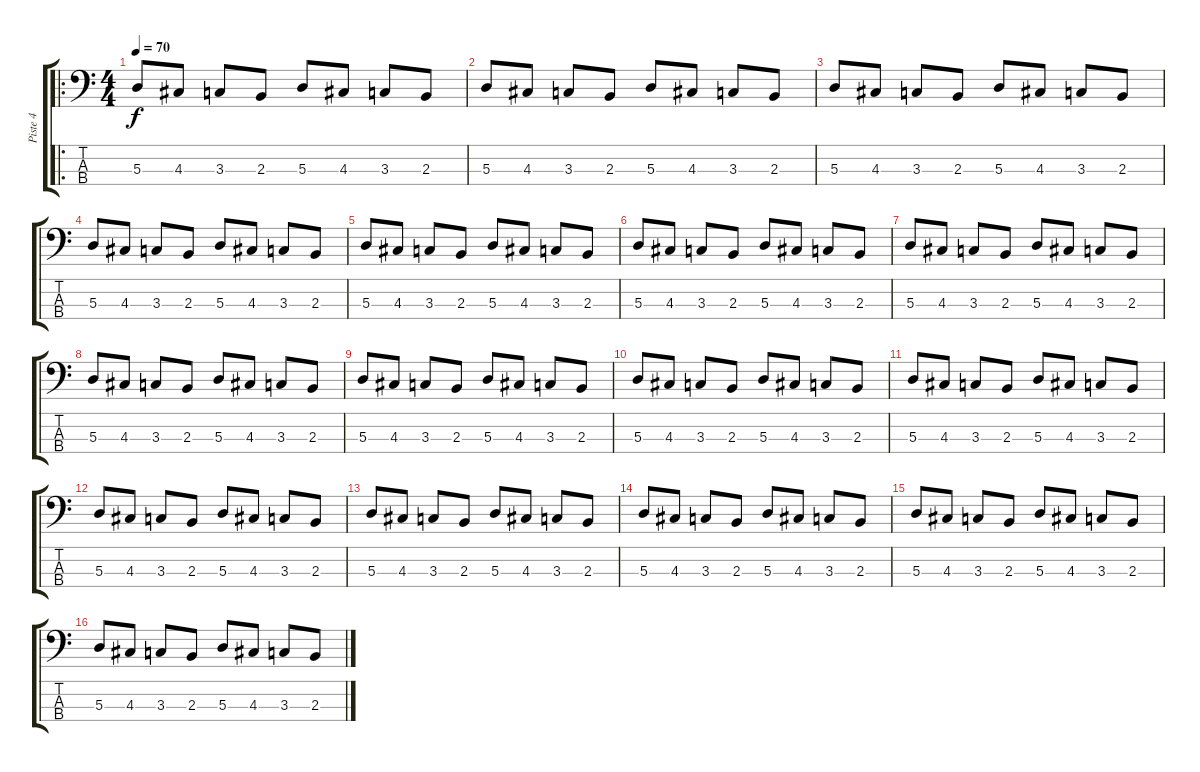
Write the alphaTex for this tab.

\track ("Piste 4" "Piste 4") {instrument electricbassfinger}
\staff {score tabs}
\tuning (G2 D2 A1 E1) {hide}
\ro
\ts (4 4)
\tempo 70
\clef f4
\ks c
5.3.8{dy f instrument electricbassfinger} 4.3.8 3.3.8 2.3.8 5.3.8 4.3.8 3.3.8 2.3.8 |
5.3.8 4.3.8 3.3.8 2.3.8 5.3.8 4.3.8 3.3.8 2.3.8 |
5.3.8 4.3.8 3.3.8 2.3.8 5.3.8 4.3.8 3.3.8 2.3.8 |
5.3.8 4.3.8 3.3.8 2.3.8 5.3.8 4.3.8 3.3.8 2.3.8 |
5.3.8 4.3.8 3.3.8 2.3.8 5.3.8 4.3.8 3.3.8 2.3.8 |
5.3.8 4.3.8 3.3.8 2.3.8 5.3.8 4.3.8 3.3.8 2.3.8 |
5.3.8 4.3.8 3.3.8 2.3.8 5.3.8 4.3.8 3.3.8 2.3.8 |
5.3.8 4.3.8 3.3.8 2.3.8 5.3.8 4.3.8 3.3.8 2.3.8 |
5.3.8 4.3.8 3.3.8 2.3.8 5.3.8 4.3.8 3.3.8 2.3.8 |
5.3.8 4.3.8 3.3.8 2.3.8 5.3.8 4.3.8 3.3.8 2.3.8 |
5.3.8 4.3.8 3.3.8 2.3.8 5.3.8 4.3.8 3.3.8 2.3.8 |
5.3.8 4.3.8 3.3.8 2.3.8 5.3.8 4.3.8 3.3.8 2.3.8 |
5.3.8 4.3.8 3.3.8 2.3.8 5.3.8 4.3.8 3.3.8 2.3.8 |
5.3.8 4.3.8 3.3.8 2.3.8 5.3.8 4.3.8 3.3.8 2.3.8 |
5.3.8 4.3.8 3.3.8 2.3.8 5.3.8 4.3.8 3.3.8 2.3.8 |
5.3.8 4.3.8 3.3.8 2.3.8 5.3.8 4.3.8 3.3.8 2.3.8
